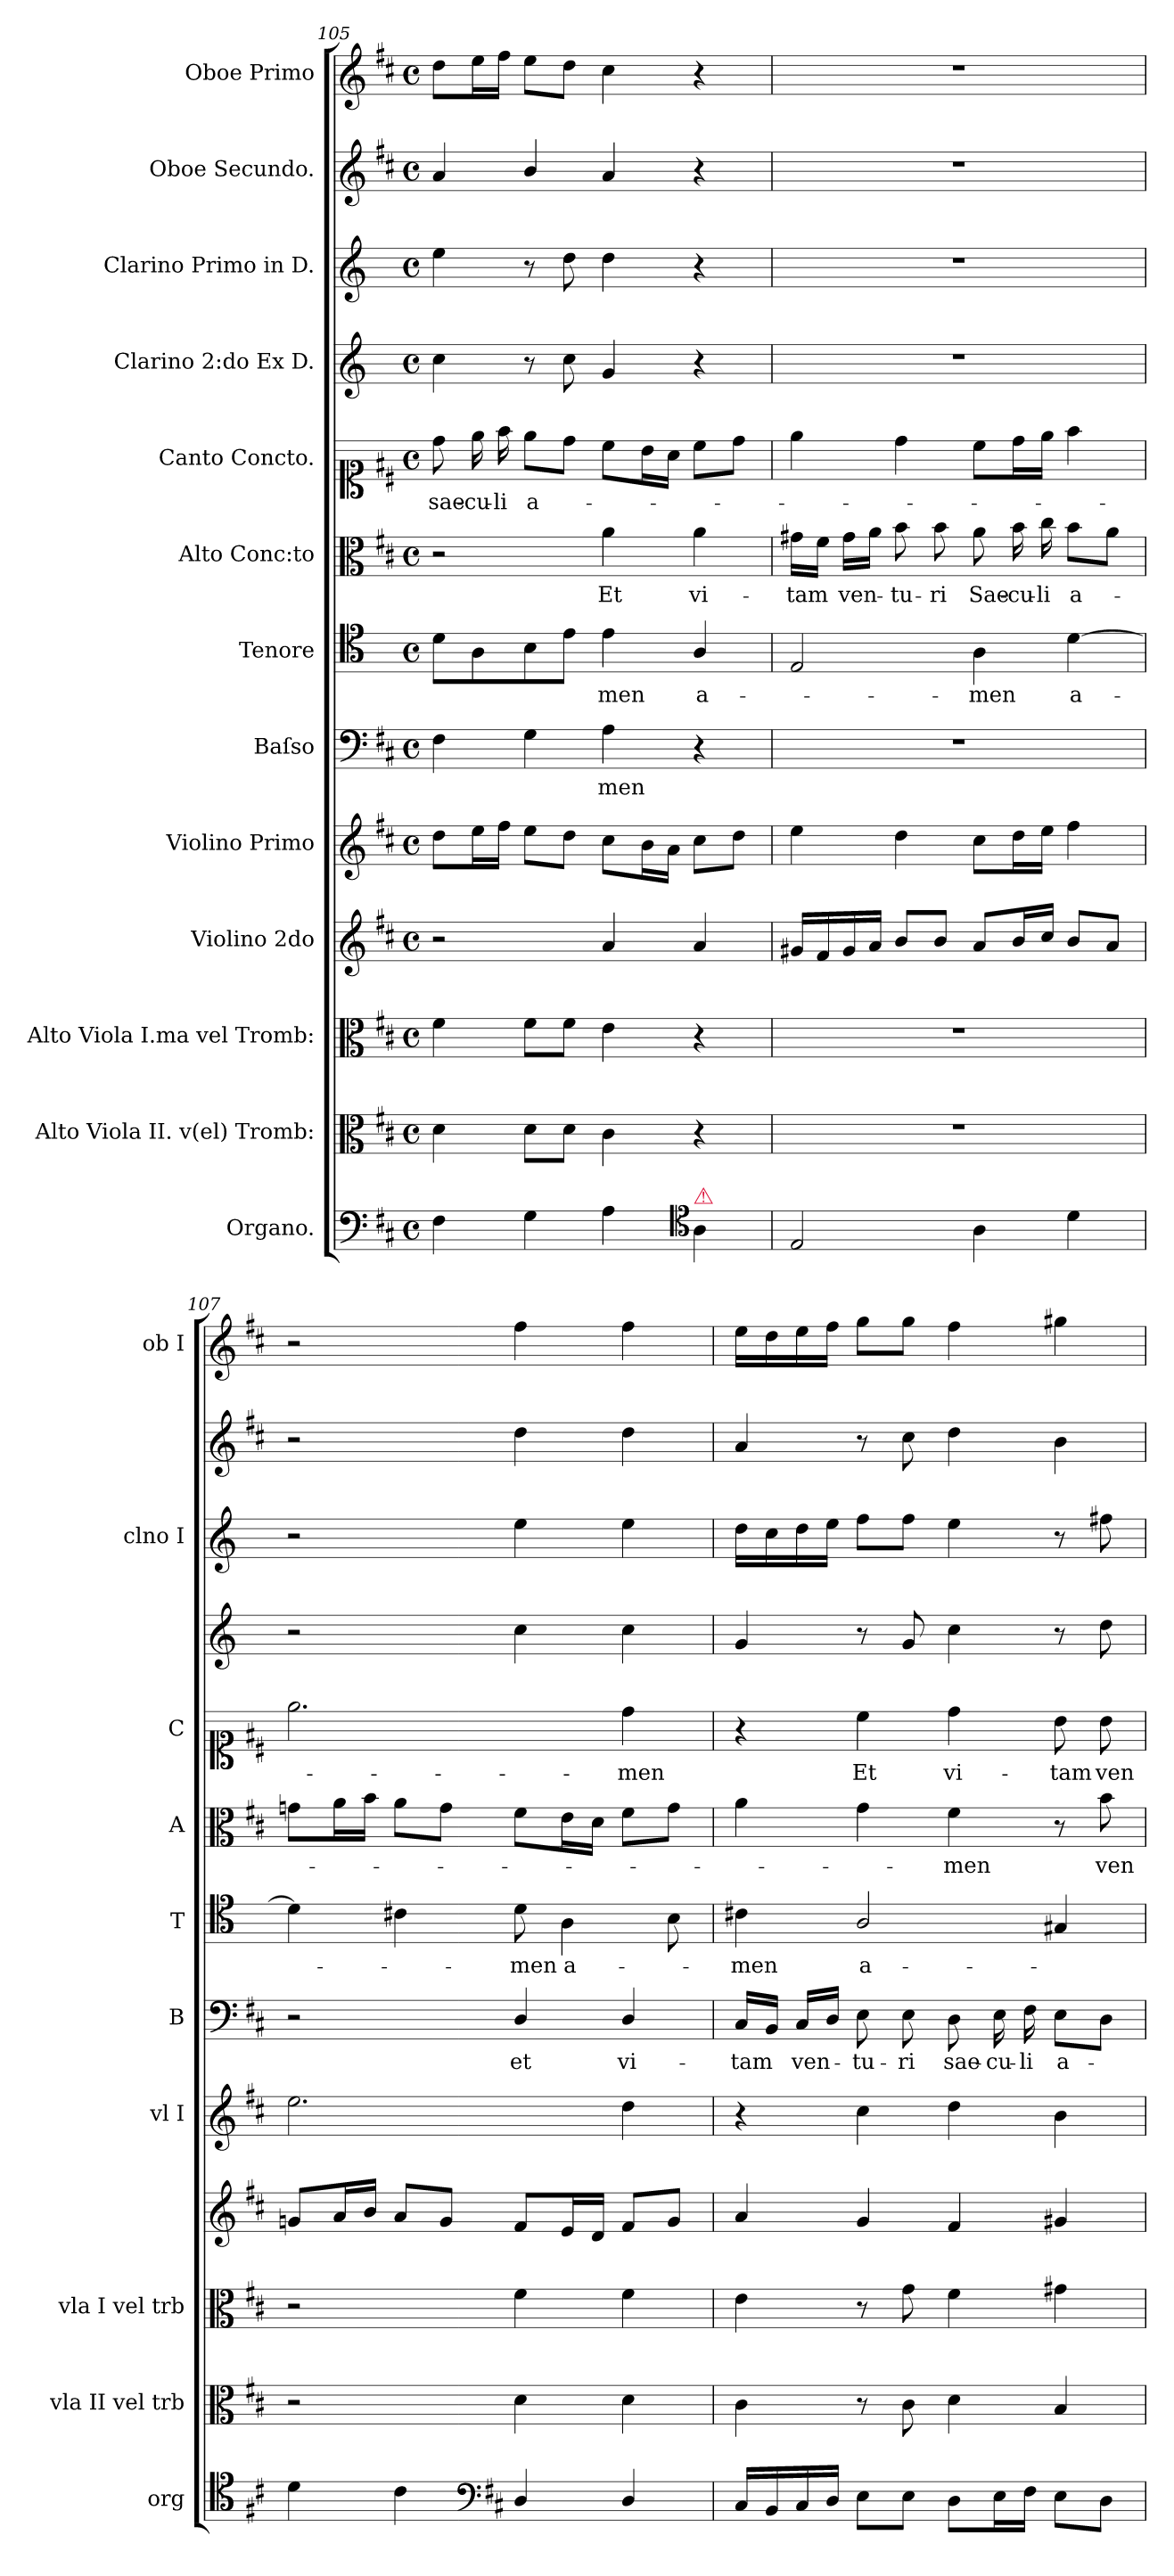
**kern	**kern	**kern	**kern	**kern	**kern	**text	**kern	**text	**kern	**text	**kern	**text	**kern	**kern	**kern	**kern
*part13	*part12	*part11	*part10	*part9	*part8	*part8	*part7	*part7	*part6	*part6	*part5	*part5	*part4	*part3	*part2	*part1
*staff13	*staff12	*staff11	*staff10	*staff9	*staff8	*staff8	*staff7	*staff7	*staff6	*staff6	*staff5	*staff5	*staff4	*staff3	*staff2	*staff1
*I"Organo.	*I"Alto Viola II. v(el) Tromb:	*I"Alto Viola I.ma vel Tromb:	*I"Violino 2do	*I"Violino Primo	*I"Baſso	*	*I"Tenore	*	*I"Alto Conc:to	*	*I"Canto Concto.	*	*I"Clarino 2:do Ex D.	*I"Clarino Primo in D.	*I"Oboe Secundo.	*I"Oboe Primo
*I'org	*I'vla II vel trb	*I'vla I vel trb	*	*I'vl I	*I'B	*	*I'T	*	*I'A	*	*I'C	*	*	*I'clno I	*	*I'ob I
*clefF4	*clefC3	*clefC3	*clefG2	*clefG2	*clefF4	*	*clefC4	*	*clefC3	*	*clefC1	*	*clefG2	*clefG2	*clefG2	*clefG2
*	*	*	*	*	*	*	*	*	*	*	*	*	*ITrd-1c-2	*ITrd-1c-2	*	*
*k[f#c#]	*k[f#c#]	*k[f#c#]	*k[f#c#]	*k[f#c#]	*k[f#c#]	*	*k[]	*	*k[f#c#]	*	*k[f#c#]	*	*k[f#c#]	*k[f#c#]	*k[f#c#]	*k[f#c#]
*M4/4	*M4/4	*M4/4	*M4/4	*M4/4	*M4/4	*	*M4/4	*	*M4/4	*	*M4/4	*	*M4/4	*M4/4	*M4/4	*M4/4
*met(c)	*met(c)	*met(c)	*met(c)	*met(c)	*met(c)	*	*met(c)	*	*met(c)	*	*met(c)	*	*met(c)	*met(c)	*met(c)	*met(c)
=105	=105	=105	=105	=105	=105	=105	=105	=105	=105	=105	=105	=105	=105	=105	=105	=105
4F#\	4d\	4f#\	2r	8dd\L	4F#\	.	8d\L	.	2r	.	8dd\	sae-	4dd\	4ff#\	4a/	8dd\L
.	.	.	.	16ee\L	.	.	8A\	.	.	.	16ee\	-cu-	.	.	.	16ee\L
.	.	.	.	16ff#\JJ	.	.	.	.	.	.	16ff#\	-li	.	.	.	16ff#\JJ
4G\	8d\L	8f#\L	.	8ee\L	4G\	.	8B\	.	.	.	8ee\L	a-	8r	8r	4b/	8ee\L
.	8d\J	8f#\J	.	8dd\J	.	.	8e\J	.	.	.	8dd\J	.	8dd\	8ee\	.	8dd\J
4A\	4c#\	4e\	4a/	8cc#\L	4A\	-men	4e\	-men	4a\	Et	8cc#\L	.	4a/	4ee\	4a/	4cc#\
.	.	.	.	16b\L	.	.	.	.	.	.	16b\L	.	.	.	.	.
.	.	.	.	16a\JJ	.	.	.	.	.	.	16a\JJ	.	.	.	.	.
*clefC4	*	*	*	*	*	*	*	*	*	*	*	*	*	*	*	*
!LO:TX:a:color=crimson:t=⚠	!	!	!	!	!	!	!	!	!	!	!	!	!	!	!	!
4A\	4r	4r	4a/	8cc#\L	4r	.	4A/	a-	4a\	vi-	8cc#\L	.	4r	4r	4r	4r
.	.	.	.	8dd\J	.	.	.	.	.	.	8dd\J	.	.	.	.	.
=106	=106	=106	=106	=106	=106	=106	=106	=106	=106	=106	=106	=106	=106	=106	=106	=106
2E/	1r	1r	16g#X/LL	4ee\	1r	.	2E/	.	16g#X\LL	-tam	4ee\	.	1r	1r	1r	1r
.	.	.	16f#/	.	.	.	.	.	16f#\JJ	.	.	.	.	.	.	.
.	.	.	16g#/	.	.	.	.	.	16g#\LL	ven-	.	.	.	.	.	.
.	.	.	16a/JJ	.	.	.	.	.	16a\JJ	.	.	.	.	.	.	.
.	.	.	8b/L	4dd\	.	.	.	.	8b\	-tu-	4dd\	.	.	.	.	.
.	.	.	8b/J	.	.	.	.	.	8b\	-ri	.	.	.	.	.	.
4A\	.	.	8a/L	8cc#\L	.	.	4A\	-men	8a\	Sae-	8cc#\L	.	.	.	.	.
.	.	.	16b/L	16dd\L	.	.	.	.	16b\	-cu-	16dd\L	.	.	.	.	.
.	.	.	16cc#/JJ	16ee\JJ	.	.	.	.	16cc#\	-li	16ee\JJ	.	.	.	.	.
4d\	.	.	8b/L	4ff#\	.	.	[4d\	a-	8b\L	a-	4ff#\	.	.	.	.	.
.	.	.	8a/J	.	.	.	.	.	8a\J	.	.	.	.	.	.	.
=107	=107	=107	=107	=107	=107	=107	=107	=107	=107	=107	=107	=107	=107	=107	=107	=107
4d\	2r	2r	8gn/L	2.ee\	2r	.	4d\]	.	8gn\L	.	2.ee\	.	2r	2r	2r	2r
.	.	.	16a/L	.	.	.	.	.	16a\L	.	.	.	.	.	.	.
.	.	.	16b/JJ	.	.	.	.	.	16b\JJ	.	.	.	.	.	.	.
4c#\	.	.	8a/L	.	.	.	4c#\	.	8a\L	.	.	.	.	.	.	.
.	.	.	8g/J	.	.	.	.	.	8g\J	.	.	.	.	.	.	.
*clefF4	*	*	*	*	*	*	*	*	*	*	*	*	*	*	*	*
*k[f#c#]	*	*	*	*	*	*	*	*	*	*	*	*	*	*	*	*
4D/	4d\	4f#\	8f#/L	.	4D/	et	8d\	-men	8f#\L	.	.	.	4dd\	4ff#\	4dd\	4ff#\
.	.	.	16e/L	.	.	.	4A\	a-	16e\L	.	.	.	.	.	.	.
.	.	.	16d/JJ	.	.	.	.	.	16d\JJ	.	.	.	.	.	.	.
4D/	4d\	4f#\	8f#/L	4dd\	4D/	vi-	.	.	8f#\L	.	4dd\	-men	4dd\	4ff#\	4dd\	4ff#\
.	.	.	8g/J	.	.	.	8B\	.	8g\J	.	.	.	.	.	.	.
=108	=108	=108	=108	=108	=108	=108	=108	=108	=108	=108	=108	=108	=108	=108	=108	=108
16C#/LL	4c#\	4e\	4a/	4r	16C#/LL	-tam	4c#\	-men	4a\	.	4r	.	4a/	16ee\LL	4a/	16ee\LL
16BB/	.	.	.	.	16BB/JJ	.	.	.	.	.	.	.	.	16dd\	.	16dd\
16C#/	.	.	.	.	16C#/LL	ven-	.	.	.	.	.	.	.	16ee\	.	16ee\
16D/JJ	.	.	.	.	16D/JJ	.	.	.	.	.	.	.	.	16ff#\JJ	.	16ff#\JJ
8E\L	8r	8r	4g/	4cc#\	8E\	-tu-	2A/	a-	4g\	.	4cc#\	Et	8r	8gg\L	8r	8gg\L
8E\J	8c#\	8g\	.	.	8E\	-ri	.	.	.	.	.	.	8a/	8gg\J	8cc#\	8gg\J
8D\L	4d\	4f#\	4f#/	4dd\	8D\	sae-	.	.	4f#\	-men	4dd\	vi-	4dd\	4ff#\	4dd\	4ff#\
16E\L	.	.	.	.	16E\	-cu-	.	.	.	.	.	.	.	.	.	.
16F#\JJ	.	.	.	.	16F#\	-li	.	.	.	.	.	.	.	.	.	.
8E\L	4B/	4g#X\	4g#X/	4b\	8E\L	a-	4G#X/	.	8r	.	8b\	-tam	8r	8r	4b\	4gg#X\
8D\J	.	.	.	.	8D\J	.	.	.	8b\	ven-	8b\	ven-	8ee\	8gg#X\	.	.
=	=	=	=	=	=	=	=	=	=	=	=	=	=	=	=	=
*-	*-	*-	*-	*-	*-	*-	*-	*-	*-	*-	*-	*-	*-	*-	*-	*-
